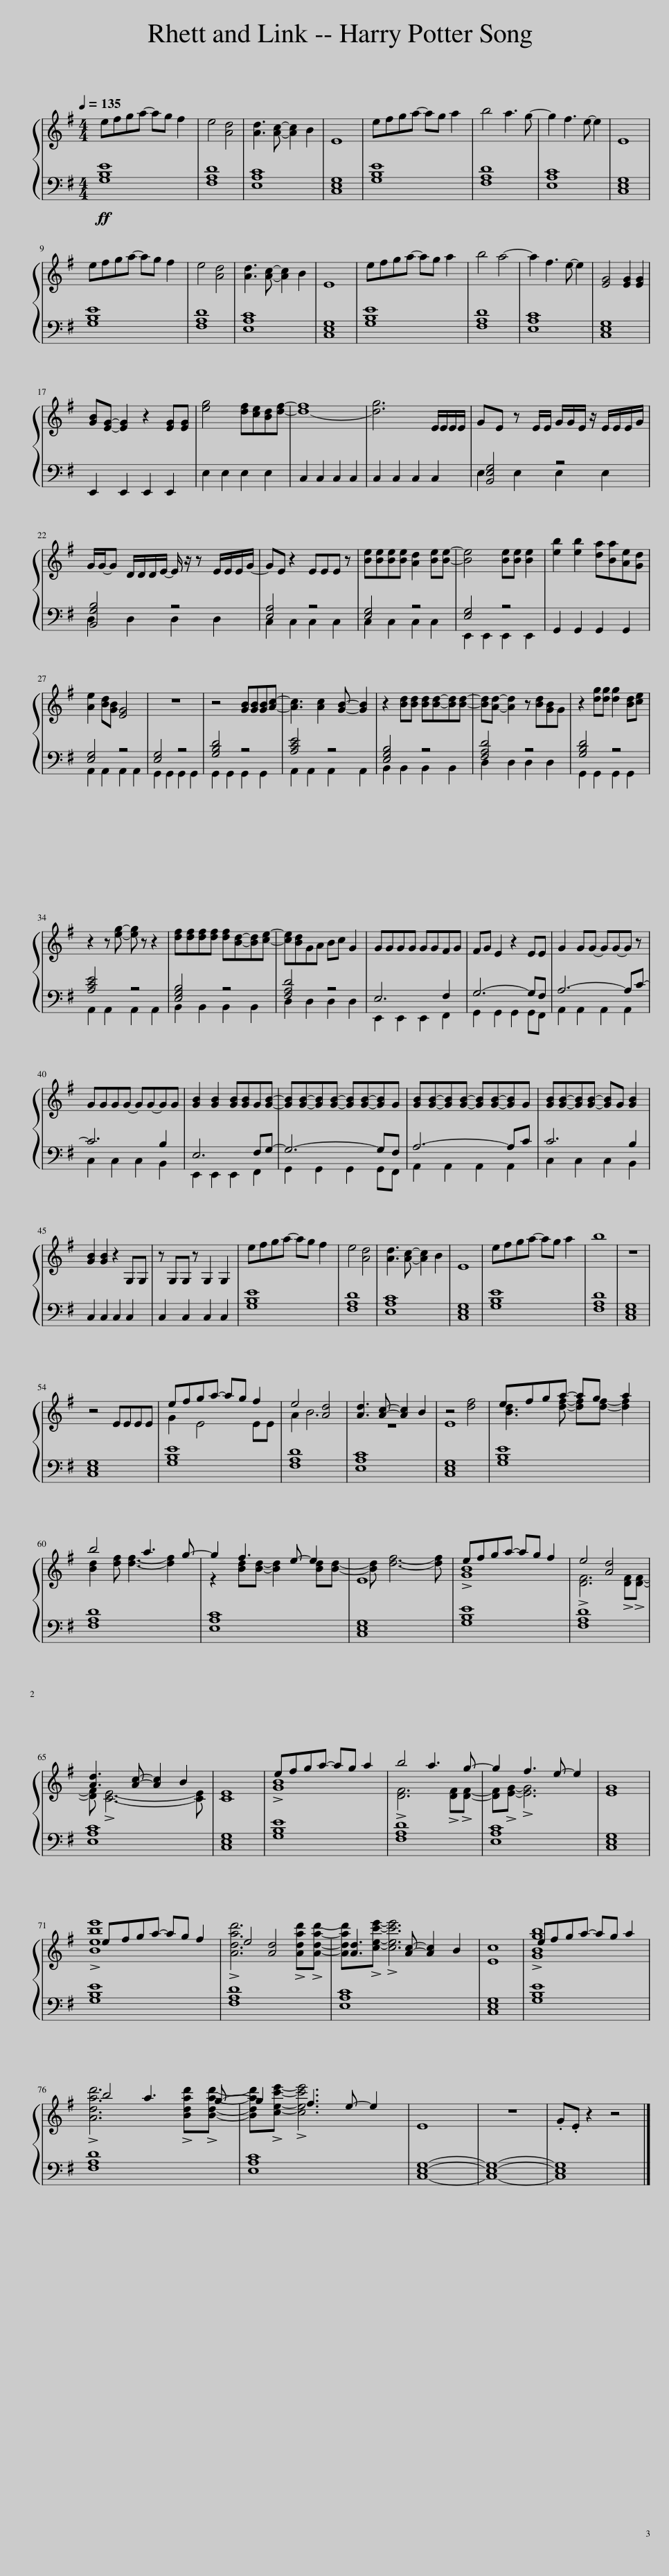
X:1
%%score { ( 1 4 ) | ( 2 3 ) }
L:1/8
Q:1/4=135
M:4/4
I:linebreak $
K:G
V:1 treble
V:4 treble
V:2 bass
V:3 bass
V:1
 efga- ag f2 | e4 [Ad]4 | [Ad]3 [Ac]- [Ac]2 B2 | E8 | efga- ag a2 | %5
 b4 a3 g- | g2 f3 e- e2 | E8 |$ efga- ag f2 | e4 [Ad]4 | %10
 [Ad]3 [Ac]- [Ac]2 B2 | E8 | efga- ag a2 | b4 a4- | a2 f3 e- e2 | %15
 [EG]4 [EG]2 [EG]2 |$ [GB][EG]- [EG]2 z2 [EG][EG] | [eg]4 [df][ce][Bd][df]- | [d-f]8 | [dg]6 E/E/E/E/ | %20
 GE z E/E/ G/G/E/ z/ E/E/E/G/ |$ G/G/-G D/D/D/E/- E/ z/ z E/E/E/G/- | GE z2 EEE z | [Be][Be][Be][Be] [Ad]2 [Be][Be]- | [Be]4 [Be][Be] [Be]2 | %25
 [eb]2 [eb]2 [da][Ba][Ae][Gd] |$ [Ae]2 [Bd][GB] [EG]4 | z8 | z4 [GB][GB][GB][Ac]- | [Ac]3 [Ac]2 [GB]- [GB]2 | %30
 z2 [Bd][Bd] [Bd][Bd]-[Bd][Bd]- | [Bd][Ad]- [Ad]2 z [Bd][GB]G | z2 [dg][dg] [dg]2 [Bd][ce] |$ z2 z [eg]- [eg] z z2 | [df][df][df][df] [df][Bd]-[Bd][ce]- | %35
 [ce][Bd]GA Bc G2 | GGGG GGFG | FG E2 z2 EE | G2 GG- GG-G z |$ GGGG- GG-GG | %40
 [GB]2 [GB]2 [GB][GB]G[GB]- | [GB][GB]-[GB][GB]- [GB][GB]-[GB]G | [GB][GB]-[GB][GB]- [GB][GB]-[GB]G | [GB][GB]-[GB][GB]- [GB]G [GB]2 |$ [GB]2 [GB]2 z2 G,G, | %45
 z G,G, z G,2 G,2 | efga- ag f2 | e4 [Ad]4 | [Ad]3 [Ac]- [Ac]2 B2 | E8 | %50
 efga- ag a2 | b8 | z8 |$ z4 EEEE | efga- ag f2 | %55
 e4 [Ad]4 | [Ad]3 [Ac]- [Ac]2 B2 | E8 | efga- ag a2 |$ b4 a3 g- | %60
 g2 f3 e- e2 | E8 | efga- ag f2 | e4 [Ad]4 |$ [Ad]3 [Ac]- [Ac]2 B2 | %65
 [CE]8 | efga- ag a2 | b4 a3 g- | g2 f3 e- e2 | [EG]8 |$ %70
 efga- ag f2 | e4 [Ad]4 | [Ad]3 [Ac]- [Ac]2 B2 | [Ec]8 | efga- ag a2 |$ %75
 b4 a3 g- | g2 f3 e- e2 | E8 | z8 | .G.E z2 z4 |] %80
V:2
!ff! [G,B,E]8 | [F,A,D]8 | [E,A,C]8 | [C,E,G,]8 | [G,B,E]8 | %5
 [F,A,D]8 | [E,A,C]8 | [C,E,G,]8 |$ [G,B,E]8 | [F,A,D]8 | %10
 [E,A,C]8 | [C,E,G,]8 | [G,B,E]8 | [F,A,D]8 | [E,A,C]8 | %15
 [C,E,G,]8 |$ E,,2 E,,2 E,,2 E,,2 | E,2 E,2 E,2 E,2 | C,2 C,2 C,2 C,2 | C,2 C,2 C,2 C,2 | %20
 [B,,E,G,]4 z4 |$ [B,,G,B,]4 z4 | [E,A,]4 z4 | [E,G,]4 z4 | [E,G,]4 z4 | %25
 G,,2 G,,2 G,,2 G,,2 |$ [E,G,]4 z4 | [E,G,]4 z4 | [G,B,D]4 z4 | [A,CE]4 z4 | %30
 [E,G,B,]4 z4 | [F,A,D]4 z4 | [G,B,D]4 z4 |$ [A,CE]4 z4 | [E,G,B,]4 z4 | %35
 [F,A,D]4 z4 | E,6 F,2 | G,6- G,F, | A,6- A,C- |$ C6 B,2 | %40
 E,6 F,G,- | G,6- G,F, | A,6- A,C | C6 B,2 |$ C,2 C,2 C,2 C,2 | %45
 C,2 C,2 C,2 C,2 | [G,B,E]8 | [F,A,D]8 | [E,A,C]8 | [C,E,G,]8 | %50
 [G,B,E]8 | [F,A,D]8 | [C,E,G,]8 |$ [C,E,G,]8 | [G,B,E]8 | %55
 [F,A,D]8 | [E,A,C]8 | [C,E,G,]8 | [G,B,E]8 |$ [F,A,D]8 | %60
 [E,A,C]8 | [C,E,G,]8 | [G,B,E]8 | [F,A,D]8 |$ [E,A,C]8 | %65
 [C,E,G,]8 | [G,B,E]8 | [F,A,D]8 | [E,A,C]8 | [C,E,G,]8 |$ %70
 [G,B,E]8 | [F,A,D]8 | [E,A,C]8 | [C,E,G,]8 | [G,B,E]8 |$ %75
 [F,A,D]8 | [E,A,C]8 | [C,E,G,]8- | [C,E,G,]8- | [C,E,G,]8 |] %80
V:3
 x8 | x8 | x8 | x8 | x8 | %5
 x8 | x8 | x8 |$ x8 | x8 | %10
 x8 | x8 | x8 | x8 | x8 | %15
 x8 |$ x8 | x8 | x8 | x8 | %20
 E,2 E,2 E,2 E,2 |$ D,2 D,2 D,2 D,2 | C,2 C,2 C,2 C,2 | C,2 C,2 C,2 C,2 | E,,2 E,,2 E,,2 E,,2 | %25
 x8 |$ A,,2 A,,2 A,,2 A,,2 | G,,2 G,,2 G,,2 G,,2 | G,,2 G,,2 G,,2 G,,2 | A,,2 A,,2 A,,2 A,,2 | %30
 B,,2 B,,2 B,,2 B,,2 | D,2 D,2 D,2 D,2 | G,,2 G,,2 G,,2 G,,2 |$ A,,2 A,,2 A,,2 A,,2 | B,,2 B,,2 B,,2 B,,2 | %35
 D,2 D,2 D,2 D,2 | E,,2 E,,2 E,,2 F,,2 | G,,2 G,,2 G,,2 G,,F,, | A,,2 A,,2 A,,2 A,,2 |$ C,2 C,2 C,2 B,,2 | %40
 E,,2 E,,2 E,,2 F,,2 | G,,2 G,,2 G,,2 G,,F,, | A,,2 A,,2 A,,2 A,,2 | C,2 C,2 C,2 B,,2 |$ x8 | %45
 x8 | x8 | x8 | x8 | x8 | %50
 x8 | x8 | x8 |$ x8 | x8 | %55
 x8 | x8 | x8 | x8 |$ x8 | %60
 x8 | x8 | x8 | x8 |$ x8 | %65
 x8 | x8 | x8 | x8 | x8 |$ %70
 x8 | x8 | x8 | x8 | x8 |$ %75
 x8 | x8 | x8 | x8 | x8 |] %80
V:4
 x8 | x8 | x8 | x8 | x8 | %5
 x8 | x8 | x8 |$ x8 | x8 | %10
 x8 | x8 | x8 | x8 | x8 | %15
 x8 |$ x8 | x8 | x8 | x8 | %20
 x8 |$ x8 | x8 | x8 | x8 | %25
 x8 |$ x8 | x8 | x8 | x8 | %30
 x8 | x8 | x8 |$ x8 | x8 | %35
 x8 | x8 | x8 | x8 |$ x8 | %40
 x8 | x8 | x8 | x8 |$ x8 | %45
 x8 | x8 | x8 | x8 | x8 | %50
 x8 | x8 | x8 |$ x8 | G2 E4 EE | %55
 A2 B6 | z8 | z4 [df]4 | [Bd]3 [df]- [df][df]- [df]2 |$ [Bd]2 [df] [df]3- [df]2 | %60
 z2 [Bd][Bd]- [Bd]2 [Bd][Bd]- | [Bd] [df]6- [df] | !>![GB]8 | !>![DF]6 !>![DF]!>![DF]- |$ [DF] !>![CE]6- [CE] | %65
 x8 | !>![GB]8 | !>![DF]6 !>![DF]!>![DF]- | [DF]!>![EG]- !>![EG]6 | x8 |$ %70
 !>![Bebe']8 | !>![Adad']6 !>![Adad']!>![Adad']- | [Adad']!>![cec'e']- !>![cec'e']6 | x8 | !>![GBgb]8 |$ %75
 !>![Adad']6 !>![Bdad']!>![Bdad']- | [Bdad']!>![cec'e']- !>![cec'e']6 | x8 | x8 | x8 |] %80
